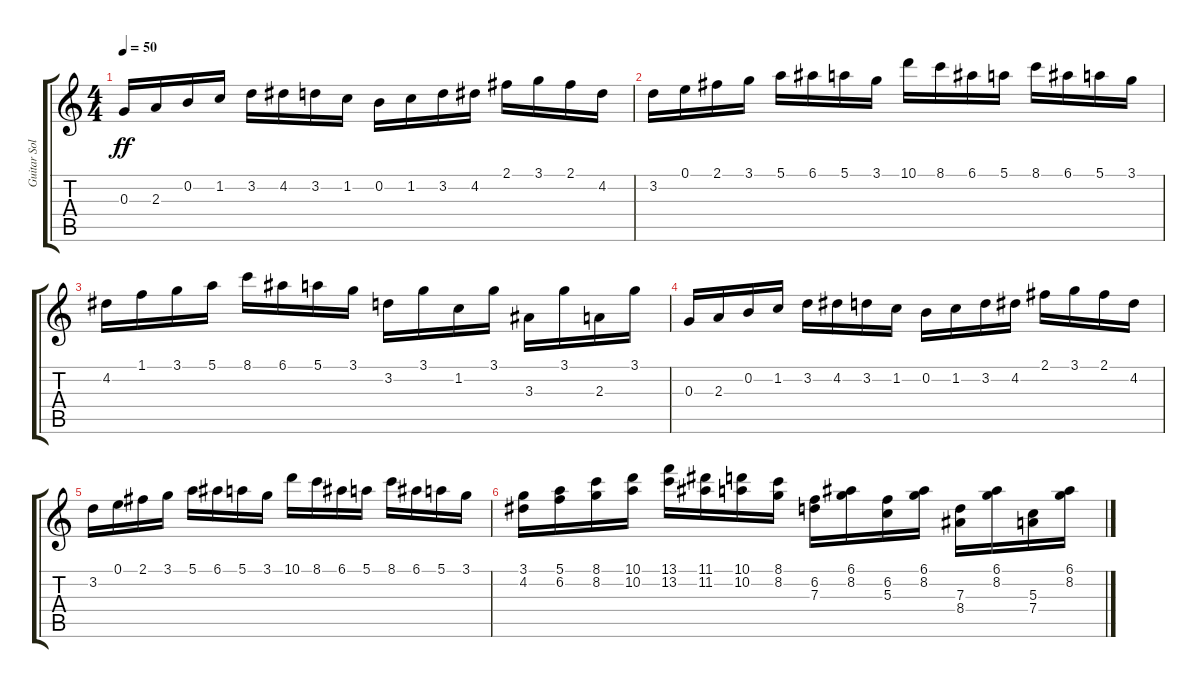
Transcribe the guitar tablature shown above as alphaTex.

\track ("Guitar Solo" "Guitar Sol") {instrument overdrivenguitar}
\staff {score tabs}
\tuning (E4 B3 G3 D3 A2 E2) {hide}
\ts (4 4)
\tempo 50
\clef g2
\ks c
0.3.16{dy ff instrument overdrivenguitar} 2.3.16 0.2.16 1.2.16 3.2.16 4.2.16 3.2.16 1.2.16 0.2.16 1.2.16 3.2.16 4.2.16 2.1.16 3.1.16 2.1.16 4.2.16 |
3.2.16 0.1.16 2.1.16 3.1.16 5.1.16 6.1.16 5.1.16 3.1.16 10.1.16 8.1.16 6.1.16 5.1.16 8.1.16 6.1.16 5.1.16 3.1.16 |
4.2.16 1.1.16 3.1.16 5.1.16 8.1.16 6.1.16 5.1.16 3.1.16 3.2.16 3.1.16 1.2.16 3.1.16 3.3.16 3.1.16 2.3.16 3.1.16 |
0.3.16 2.3.16 0.2.16 1.2.16 3.2.16 4.2.16 3.2.16 1.2.16 0.2.16 1.2.16 3.2.16 4.2.16 2.1.16 3.1.16 2.1.16 4.2.16 |
3.2.16 0.1.16 2.1.16 3.1.16 5.1.16 6.1.16 5.1.16 3.1.16 10.1.16 8.1.16 6.1.16 5.1.16 8.1.16 6.1.16 5.1.16 3.1.16 |
(3.1 4.2).16 (5.1 6.2).16 (8.1 8.2).16 (10.1 10.2).16 (13.1 13.2).16 (11.1 11.2).16 (10.1 10.2).16 (8.1 8.2).16 (6.2 7.3).16 (6.1 8.2).16 (6.2 5.3).16 (6.1 8.2).16 (7.3 8.4).16 (6.1 8.2).16 (5.3 7.4).16 (6.1 8.2).16
